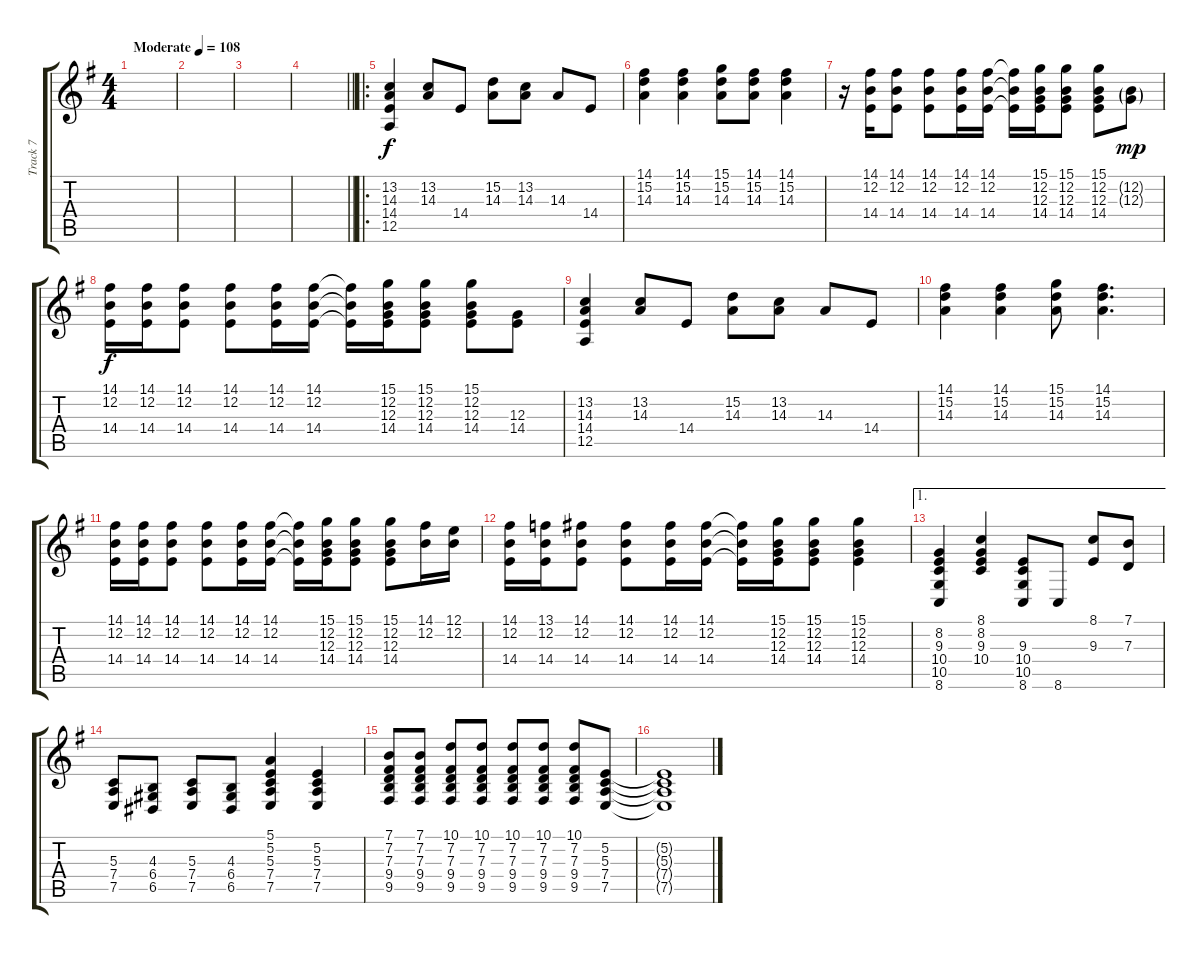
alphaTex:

\track ("Track 7" "Track 7") {instrument acousticgrandpiano}
\staff {score tabs}
\tuning (E4 B3 G3 D3 A2 E2) {hide}
\ts (4 4)
\tempo (108 "Moderate")
\clef g2
\ks g
|
|
|
\barLineRight lightlight
|
\ro
(13.2 14.3 14.4 12.5).4 (13.2 14.3).8 14.4.8 (15.2 14.3).8 (13.2 14.3).8 14.3.8 14.4.8 |
(14.1 15.2 14.3).4 (14.1 15.2 14.3).4 (15.1 15.2 14.3).8 (14.1 15.2 14.3).8 (14.1 15.2 14.3).4 |
r.16 (14.1 12.2 14.4).16 (14.1 12.2 14.4).8 (14.1 12.2 14.4).8 (14.1 12.2 14.4).16 (14.1 12.2 14.4).16 (14.1{t} 12.2{t} 14.4{t}).16 (15.1 12.2 12.3 14.4).16 (15.1 12.2 12.3 14.4).8 (15.1 12.2 12.3 14.4).8 (12.2{g} 12.3{g}).8{dy mp} |
(14.1 12.2 14.4).16{dy f} (14.1 12.2 14.4).16 (14.1 12.2 14.4).8 (14.1 12.2 14.4).8 (14.1 12.2 14.4).16 (14.1 12.2 14.4).16 (14.1{t} 12.2{t} 14.4{t}).16 (15.1 12.2 12.3 14.4).16 (15.1 12.2 12.3 14.4).8 (15.1 12.2 12.3 14.4).8 (12.3 14.4).8 |
(13.2 14.3 14.4 12.5).4 (13.2 14.3).8 14.4.8 (15.2 14.3).8 (13.2 14.3).8 14.3.8 14.4.8 |
(14.1 15.2 14.3).4 (14.1 15.2 14.3).4 (15.1 15.2 14.3).8 (14.1 15.2 14.3).4{d} |
(14.1 12.2 14.4).16 (14.1 12.2 14.4).16 (14.1 12.2 14.4).8 (14.1 12.2 14.4).8 (14.1 12.2 14.4).16 (14.1 12.2 14.4).16 (14.1{t} 12.2{t} 14.4{t}).16 (15.1 12.2 12.3 14.4).16 (15.1 12.2 12.3 14.4).8 (15.1 12.2 12.3 14.4).8 (14.1 12.2).16 (12.1 12.2).16 |
(14.1 12.2 14.4).16 (13.1 12.2 14.4).16 (14.1 12.2 14.4).8 (14.1 12.2 14.4).8 (14.1 12.2 14.4).16 (14.1 12.2 14.4).16 (14.1{t} 12.2{t} 14.4{t}).16 (15.1 12.2 12.3 14.4).16 (15.1 12.2 12.3 14.4).8 (15.1 12.2 12.3 14.4).4 |
\ae 1
(8.2 9.3 10.4 10.5 8.6).4 (8.1 8.2 9.3 10.4).4 (9.3 10.4 10.5 8.6).8 8.6.8 (8.1 9.3).8 (7.1 7.3).8 |
(5.3 7.4 7.5).8 (4.3 6.4 6.5).8 (5.3 7.4 7.5).8 (4.3 6.4 6.5).8 (5.1 5.2 5.3 7.4 7.5).4 (5.2 5.3 7.4 7.5).4 |
(7.1 7.2 7.3 9.4 9.5).8 (7.1 7.2 7.3 9.4 9.5).8 (10.1 7.2 7.3 9.4 9.5).8 (10.1 7.2 7.3 9.4 9.5).8 (10.1 7.2 7.3 9.4 9.5).8 (10.1 7.2 7.3 9.4 9.5).8 (10.1 7.2 7.3 9.4 9.5).8 (5.2 5.3 7.4 7.5).8 |
(5.2{t} 5.3{t} 7.4{t} 7.5{t}).1
